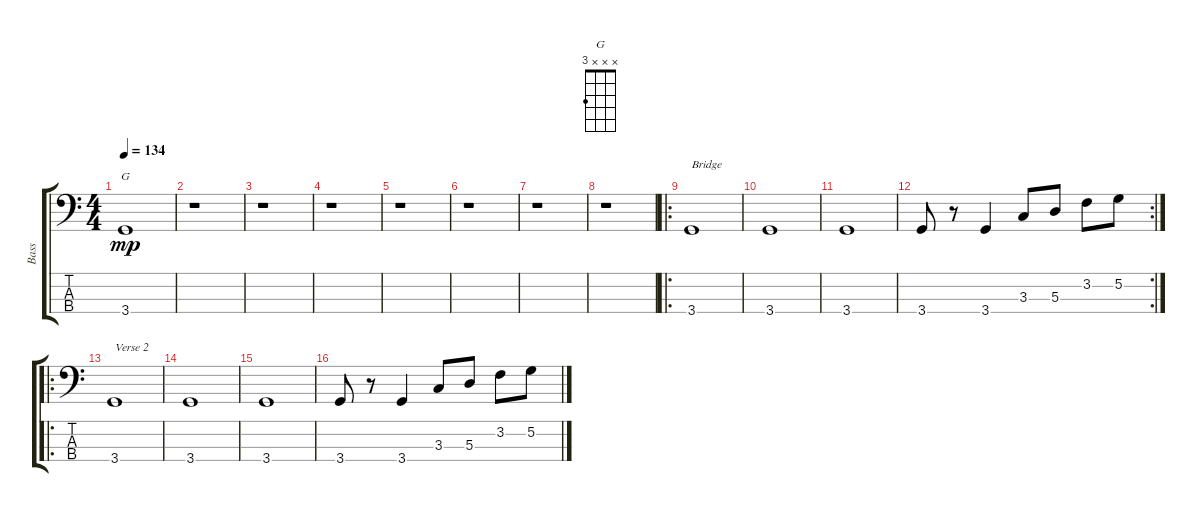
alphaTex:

\track ("Bass" "Bass") {instrument electricbassfinger}
\staff {score tabs}
\tuning (G2 D2 A1 E1) {hide}
\chord ("G" x x x 3)
\ts (4 4)
\tempo 134
\clef f4
\ks c
3.4.1{ch "G" dy mp} |
r.1 |
r.1 |
r.1 |
r.1 |
r.1 |
r.1 |
r.1 |
\ro
3.4.1{txt "Bridge"} |
3.4.1 |
3.4.1 |
\rc 2
3.4.8 r.8 3.4.4 3.3.8 5.3.8 3.2.8 5.2.8 |
\ro
3.4.1{txt "Verse 2"} |
3.4.1 |
3.4.1 |
3.4.8 r.8 3.4.4 3.3.8 5.3.8 3.2.8 5.2.8
